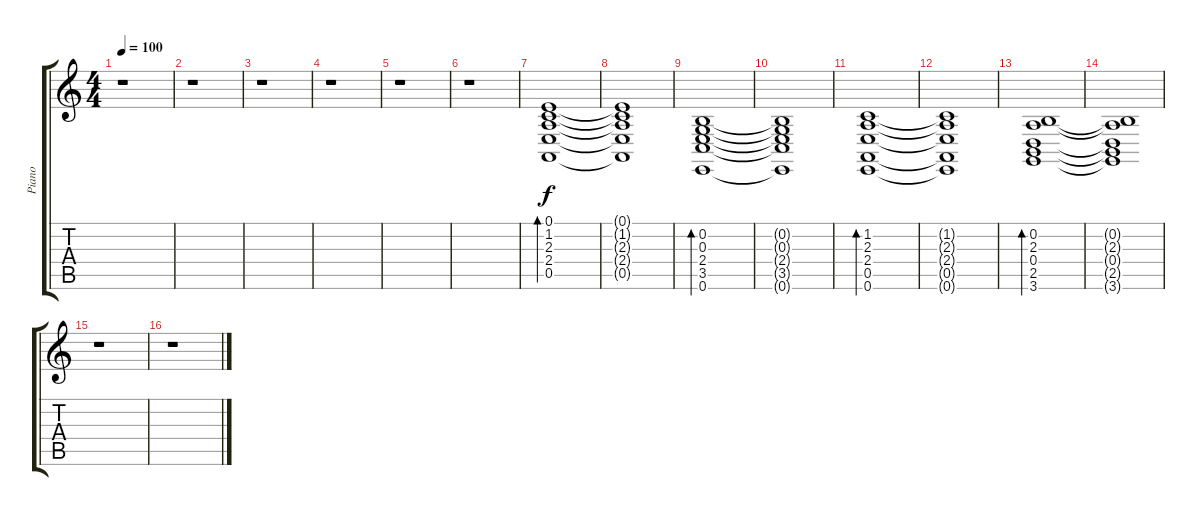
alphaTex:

\track ("Piano" "Piano") {instrument brightacousticpiano}
\staff {score tabs}
\tuning (E4 B3 G3 D3 A2 E2) {hide}
\ts (4 4)
\tempo 100
\clef g2
\ks c
r.1{dy f instrument brightacousticpiano} |
r.1 |
r.1 |
r.1 |
r.1 |
r.1 |
(0.1 1.2 2.3 2.4 0.5).1{bd 480} |
(0.1{t} 1.2{t} 2.3{t} 2.4{t} 0.5{t}).1 |
(0.2 0.3 2.4 3.5 0.6).1{bd 480} |
(0.2{t} 0.3{t} 2.4{t} 3.5{t} 0.6{t}).1 |
(1.2 2.3 2.4 0.5 0.6).1{bd 480} |
(1.2{t} 2.3{t} 2.4{t} 0.5{t} 0.6{t}).1 |
(0.2 2.3 0.4 2.5 3.6).1{bd 480} |
(0.2{t} 2.3{t} 0.4{t} 2.5{t} 3.6{t}).1 |
r.1 |
r.1
